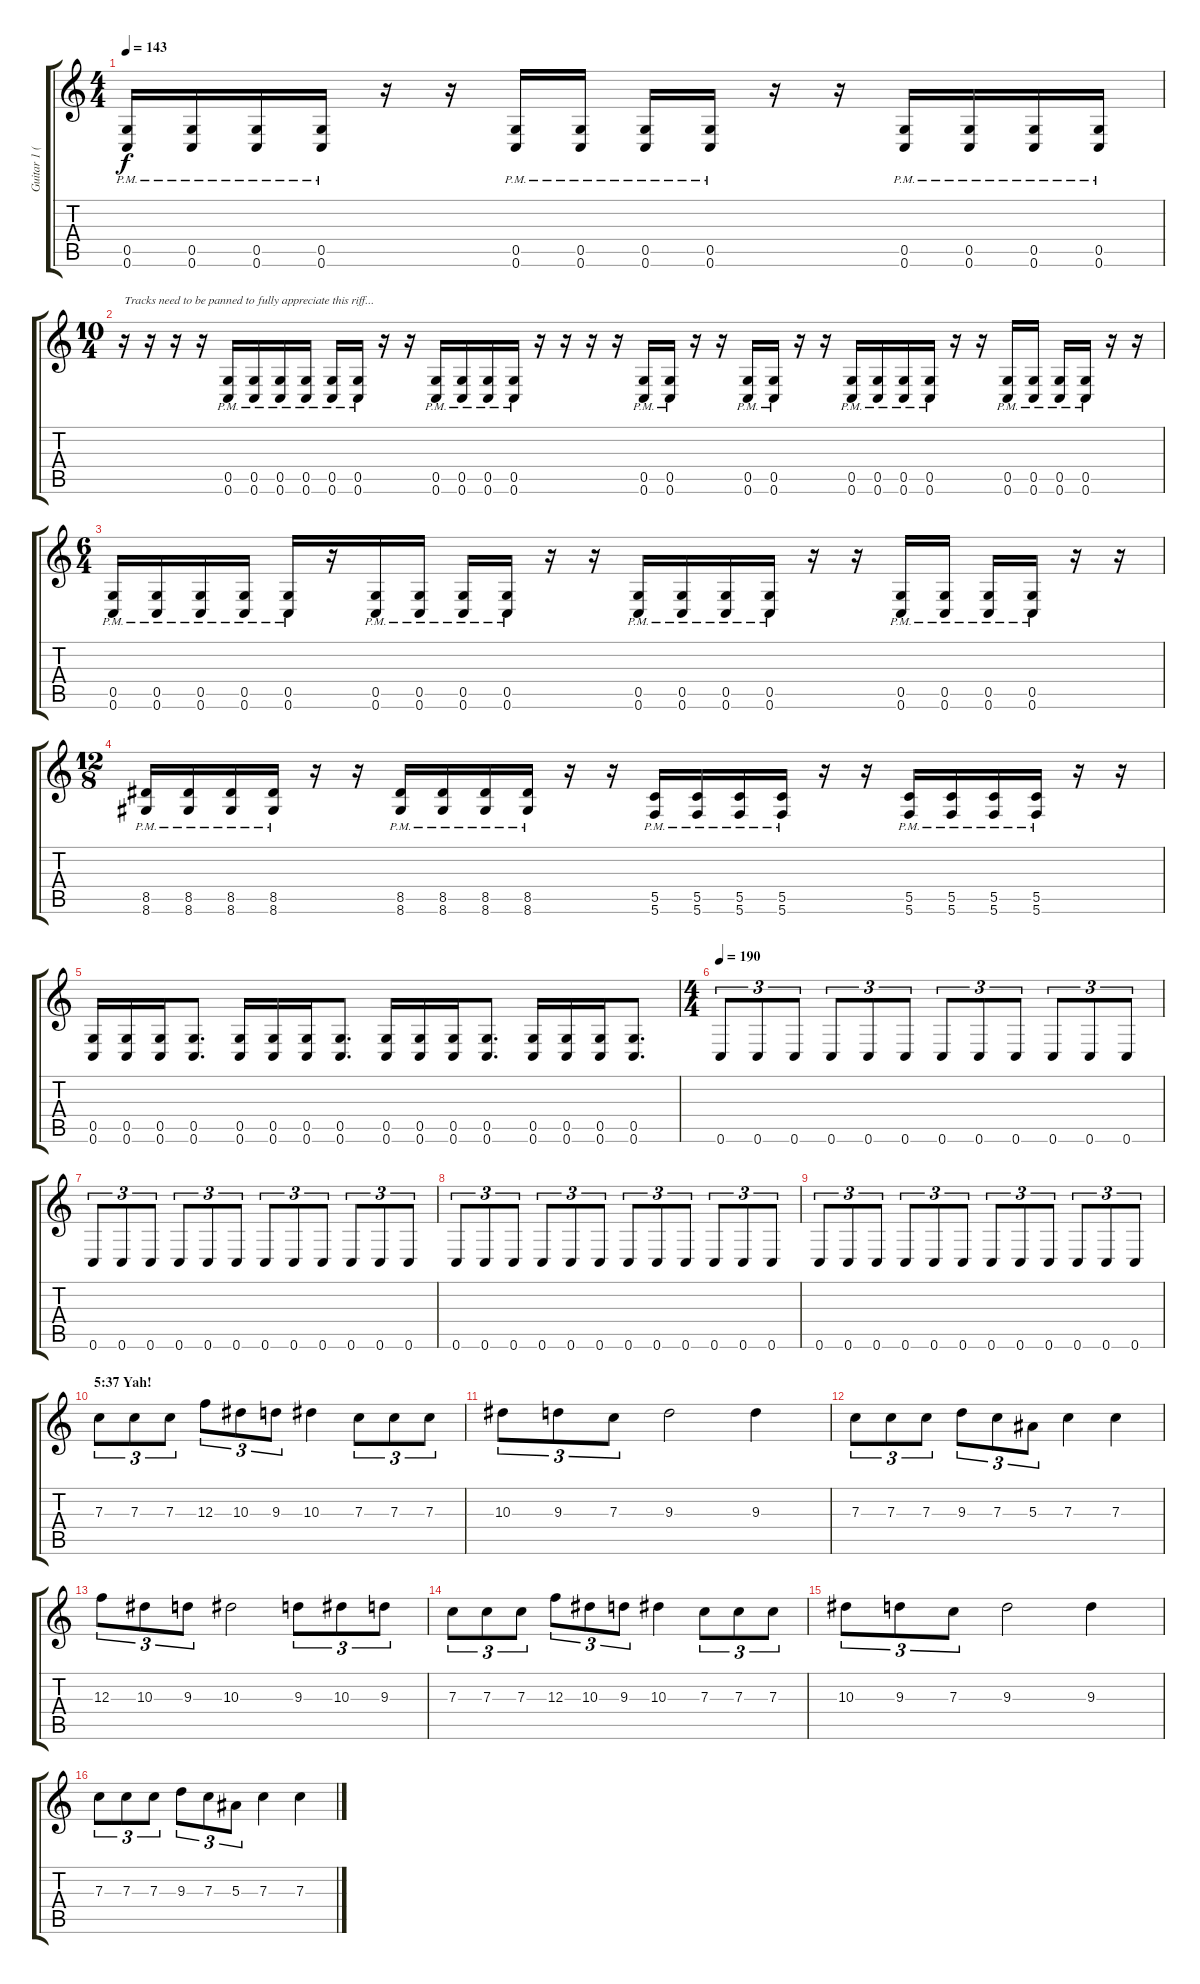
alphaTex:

\track ("Guitar 1 (Teemu)" "Guitar 1 (") {instrument distortionguitar}
\staff {score tabs}
\tuning (D4 A3 F3 C3 G2 C2) {hide}
\ts (4 4)
\tempo 143
\clef g2
\ks c
(0.5{pm} 0.6{pm}).16{dy f} (0.5{pm} 0.6{pm}).16 (0.5{pm} 0.6{pm}).16 (0.5{pm} 0.6{pm}).16 r.16 r.16 (0.5{pm} 0.6{pm}).16 (0.5{pm} 0.6{pm}).16 (0.5{pm} 0.6{pm}).16 (0.5{pm} 0.6{pm}).16 r.16 r.16 (0.5{pm} 0.6{pm}).16 (0.5{pm} 0.6{pm}).16 (0.5{pm} 0.6{pm}).16 (0.5{pm} 0.6{pm}).16 |
\ts (10 4)
r.16{txt "Tracks need to be panned to fully appreciate this riff..."} r.16 r.16 r.16 (0.5{pm} 0.6{pm}).16 (0.5{pm} 0.6{pm}).16 (0.5{pm} 0.6{pm}).16 (0.5{pm} 0.6{pm}).16 (0.5{pm} 0.6{pm}).16 (0.5{pm} 0.6{pm}).16 r.16 r.16 (0.5{pm} 0.6{pm}).16 (0.5{pm} 0.6{pm}).16 (0.5{pm} 0.6{pm}).16 (0.5{pm} 0.6{pm}).16 r.16 r.16 r.16 r.16 (0.5{pm} 0.6{pm}).16 (0.5{pm} 0.6{pm}).16 r.16 r.16 (0.5{pm} 0.6{pm}).16 (0.5{pm} 0.6{pm}).16 r.16 r.16 (0.5{pm} 0.6{pm}).16 (0.5{pm} 0.6{pm}).16 (0.5{pm} 0.6{pm}).16 (0.5{pm} 0.6{pm}).16 r.16 r.16 (0.5{pm} 0.6{pm}).16 (0.5{pm} 0.6{pm}).16 (0.5{pm} 0.6{pm}).16 (0.5{pm} 0.6{pm}).16 r.16 r.16 |
\ts (6 4)
(0.5{pm} 0.6{pm}).16 (0.5{pm} 0.6{pm}).16 (0.5{pm} 0.6{pm}).16 (0.5{pm} 0.6{pm}).16 (0.5{pm} 0.6{pm}).16 r.16 (0.5{pm} 0.6{pm}).16 (0.5{pm} 0.6{pm}).16 (0.5{pm} 0.6{pm}).16 (0.5{pm} 0.6{pm}).16 r.16 r.16 (0.5{pm} 0.6{pm}).16 (0.5{pm} 0.6{pm}).16 (0.5{pm} 0.6{pm}).16 (0.5{pm} 0.6{pm}).16 r.16 r.16 (0.5{pm} 0.6{pm}).16 (0.5{pm} 0.6{pm}).16 (0.5{pm} 0.6{pm}).16 (0.5{pm} 0.6{pm}).16 r.16 r.16 |
\ts (12 8)
(8.5{pm} 8.6{pm}).16 (8.5{pm} 8.6{pm}).16 (8.5{pm} 8.6{pm}).16 (8.5{pm} 8.6{pm}).16 r.16 r.16 (8.5{pm} 8.6{pm}).16 (8.5{pm} 8.6{pm}).16 (8.5{pm} 8.6{pm}).16 (8.5{pm} 8.6{pm}).16 r.16 r.16 (5.5{pm} 5.6{pm}).16 (5.5{pm} 5.6{pm}).16 (5.5{pm} 5.6{pm}).16 (5.5{pm} 5.6{pm}).16 r.16 r.16 (5.5{pm} 5.6{pm}).16 (5.5{pm} 5.6{pm}).16 (5.5{pm} 5.6{pm}).16 (5.5{pm} 5.6{pm}).16 r.16 r.16 |
(0.5 0.6).16 (0.5 0.6).16 (0.5 0.6).16 (0.5 0.6).8{d} (0.5 0.6).16 (0.5 0.6).16 (0.5 0.6).16 (0.5 0.6).8{d} (0.5 0.6).16 (0.5 0.6).16 (0.5 0.6).16 (0.5 0.6).8{d} (0.5 0.6).16 (0.5 0.6).16 (0.5 0.6).16 (0.5 0.6).8{d} |
\ts (4 4)
\tempo 190
0.6.8{tu (3 2)} 0.6.8{tu (3 2)} 0.6.8{tu (3 2)} 0.6.8{tu (3 2)} 0.6.8{tu (3 2)} 0.6.8{tu (3 2)} 0.6.8{tu (3 2)} 0.6.8{tu (3 2)} 0.6.8{tu (3 2)} 0.6.8{tu (3 2)} 0.6.8{tu (3 2)} 0.6.8{tu (3 2)} |
0.6.8{tu (3 2)} 0.6.8{tu (3 2)} 0.6.8{tu (3 2)} 0.6.8{tu (3 2)} 0.6.8{tu (3 2)} 0.6.8{tu (3 2)} 0.6.8{tu (3 2)} 0.6.8{tu (3 2)} 0.6.8{tu (3 2)} 0.6.8{tu (3 2)} 0.6.8{tu (3 2)} 0.6.8{tu (3 2)} |
0.6.8{tu (3 2)} 0.6.8{tu (3 2)} 0.6.8{tu (3 2)} 0.6.8{tu (3 2)} 0.6.8{tu (3 2)} 0.6.8{tu (3 2)} 0.6.8{tu (3 2)} 0.6.8{tu (3 2)} 0.6.8{tu (3 2)} 0.6.8{tu (3 2)} 0.6.8{tu (3 2)} 0.6.8{tu (3 2)} |
0.6.8{tu (3 2)} 0.6.8{tu (3 2)} 0.6.8{tu (3 2)} 0.6.8{tu (3 2)} 0.6.8{tu (3 2)} 0.6.8{tu (3 2)} 0.6.8{tu (3 2)} 0.6.8{tu (3 2)} 0.6.8{tu (3 2)} 0.6.8{tu (3 2)} 0.6.8{tu (3 2)} 0.6.8{tu (3 2)} |
\section ("" "5:37 Yah!")
7.3.8{tu (3 2)} 7.3.8{tu (3 2)} 7.3.8{tu (3 2)} 12.3.8{tu (3 2)} 10.3.8{tu (3 2)} 9.3.8{tu (3 2)} 10.3.4 7.3.8{tu (3 2)} 7.3.8{tu (3 2)} 7.3.8{tu (3 2)} |
10.3.8{tu (3 2)} 9.3.8{tu (3 2)} 7.3.8{tu (3 2)} 9.3.2 9.3.4 |
7.3.8{tu (3 2)} 7.3.8{tu (3 2)} 7.3.8{tu (3 2)} 9.3.8{tu (3 2)} 7.3.8{tu (3 2)} 5.3.8{tu (3 2)} 7.3.4 7.3.4 |
12.3.8{tu (3 2)} 10.3.8{tu (3 2)} 9.3.8{tu (3 2)} 10.3.2 9.3.8{tu (3 2)} 10.3.8{tu (3 2)} 9.3.8{tu (3 2)} |
7.3.8{tu (3 2)} 7.3.8{tu (3 2)} 7.3.8{tu (3 2)} 12.3.8{tu (3 2)} 10.3.8{tu (3 2)} 9.3.8{tu (3 2)} 10.3.4 7.3.8{tu (3 2)} 7.3.8{tu (3 2)} 7.3.8{tu (3 2)} |
10.3.8{tu (3 2)} 9.3.8{tu (3 2)} 7.3.8{tu (3 2)} 9.3.2 9.3.4 |
7.3.8{tu (3 2)} 7.3.8{tu (3 2)} 7.3.8{tu (3 2)} 9.3.8{tu (3 2)} 7.3.8{tu (3 2)} 5.3.8{tu (3 2)} 7.3.4 7.3.4
